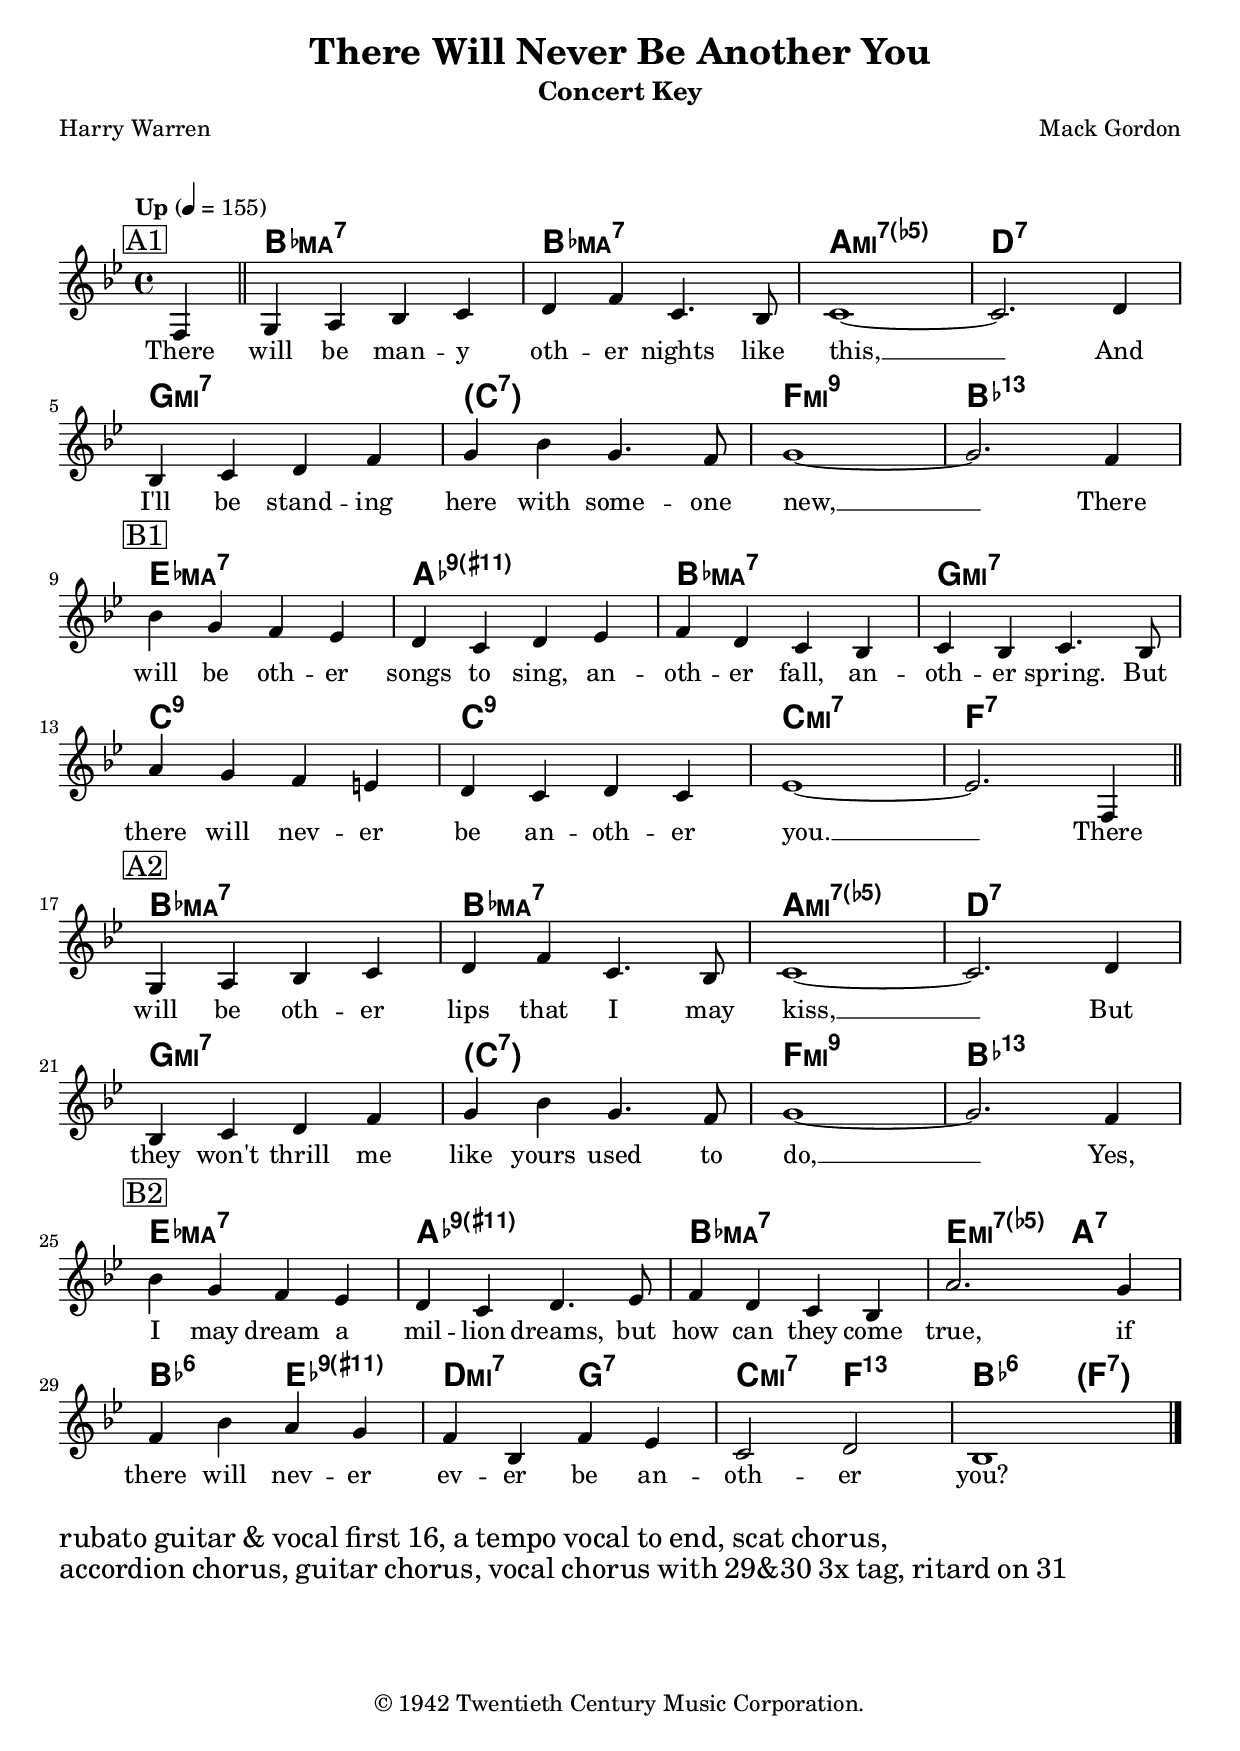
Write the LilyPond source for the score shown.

\version "2.24.0"

\include "english.ly"

instrument = "Concert Key"
whatKey = bf,,
whatClef = "treble"

%% -*- Mode: LilyPond -*-

\include "lead-sheets.ily"

\header {
  title = "There Will Never Be Another You"
  subtitle = \instrument
  poet = "Harry Warren"
  composer = "Mack Gordon"
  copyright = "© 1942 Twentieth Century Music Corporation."
}

refrainLyrics = \lyricmode {
  There will be man -- y oth -- er nights like this, __
  And I'll be stand -- ing here with some -- one new, __
  There will be oth -- er songs to sing,
  an -- oth -- er fall, an -- oth -- er spring.
  But there will nev -- er be an -- oth -- er you. __
  There will be oth -- er lips that I may kiss, __
  But they won't thrill me like yours used to do, __
  Yes, I may dream a mil -- lion dreams,
  but how can they come true,
  if there will nev -- er ev -- er be an -- oth -- er you?
}

refrainChords = \chordmode {
  s4

  ef1:maj7 ef1:maj7 d1:m7.5- g1:7
  c1:m7 
  \chordInsideParens{ f1:7 }
  bf1:m9 ef1:3.5.13

  af1:maj7 df1:9.11+ ef1:maj7 c1:m7
  f1:9 f1:9 f1:m7 bf1:7

  ef1:maj7 ef1:maj7 d1:m7.5- g1:7
  c1:m7
  \chordInsideParens{ f1:7 }
  bf1:m9 ef1:3.5.13

  af1:maj7 df1:9.11+ ef1:maj7 a2:m7.5- d2:7
  ef2:6 af2:9.11+ g2:m7 c2:7 f2:m7 bf2:3.5.13 ef2:6

  \chordInsideParens{ bf2:7 }
}

refrainKey = ef

refrainMelody = \relative f' {
  \time 4/4
  \key \refrainKey \major
  \clef \whatClef
  \tempo "Up" 4 = 155

  \mark \markup{ \box "A1" }
  
  \partial 4 bf4 |
  
  \bar "||"
  
  c4 d4 ef4 f4 | g4 bf4 f4. ef8 | f1~ | f2. g4 |
  \break
  ef4 f4 g4 bf4 | c4 ef4 c4. bf8 | c1~ | c2. bf4 |
  \break
  
  \mark \markup{ \box "B1" }
  
  ef4 c4 bf4 af4 | g4 f4 g4 af4 | bf4 g4 f4 ef4 | f4 ef4 f4. ef8 |
  \break
  d'4 c4 bf4 a4 | g4 f4 g4 f4 | af1~ | af2. bf,4 |
  \bar "||"
  \break
  
  \mark \markup{ \box "A2" }

  c4 d4 ef4 f4 | g4 bf4 f4. ef8 | f1~ | f2. g4 |
  \break
  ef4 f4 g4 bf4 | c4 ef4 c4. bf8 | c1~ | c2. bf4 |
  \break

  \mark \markup{ \box "B2" }

  ef4 c4 bf4 af4 | g4 f4 g4. af8 | bf4 g4 f4 ef4 | d'2. c4 |
  \break
  bf4 ef4 d4 c4 | bf4 ef,4 bf'4 af4 | f2 g2 | ef1 |

  \bar "|."
}

\include "paper.ily"

\markup {
  % Leave a gap after the header
  \vspace #1
}

\include "refrain.ily"

performanceNotes =
\markup {
  \column {
    \line { \huge { rubato guitar & vocal first 16, a tempo vocal to end, scat chorus, } }
    \line { \huge { accordion chorus, guitar chorus, vocal chorus with 29&30 3x tag, ritard on 31 } }
  }
}

\include "notes.ily"

